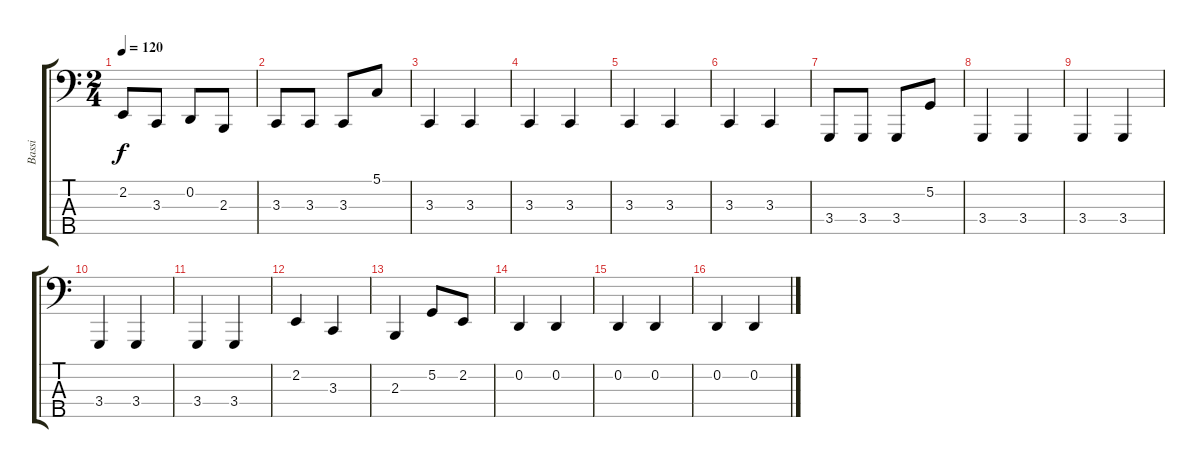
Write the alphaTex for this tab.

\track ("Bassi" "Bassi") {instrument cello}
\staff {score tabs}
\tuning (G2 D2 A1 E1 B0) {hide}
\ts (2 4)
\tempo 120
\clef f4
\ks c
2.2.8{dy f} 3.3.8 0.2.8 2.3.8 |
3.3.8 3.3.8 3.3.8 5.1.8 |
3.3.4 3.3.4 |
3.3.4 3.3.4 |
3.3.4 3.3.4 |
3.3.4 3.3.4 |
3.4.8 3.4.8 3.4.8 5.2.8 |
3.4.4 3.4.4 |
3.4.4 3.4.4 |
3.4.4 3.4.4 |
3.4.4 3.4.4 |
2.2.4 3.3.4 |
2.3.4 5.2.8 2.2.8 |
0.2.4 0.2.4 |
0.2.4 0.2.4 |
0.2.4 0.2.4
